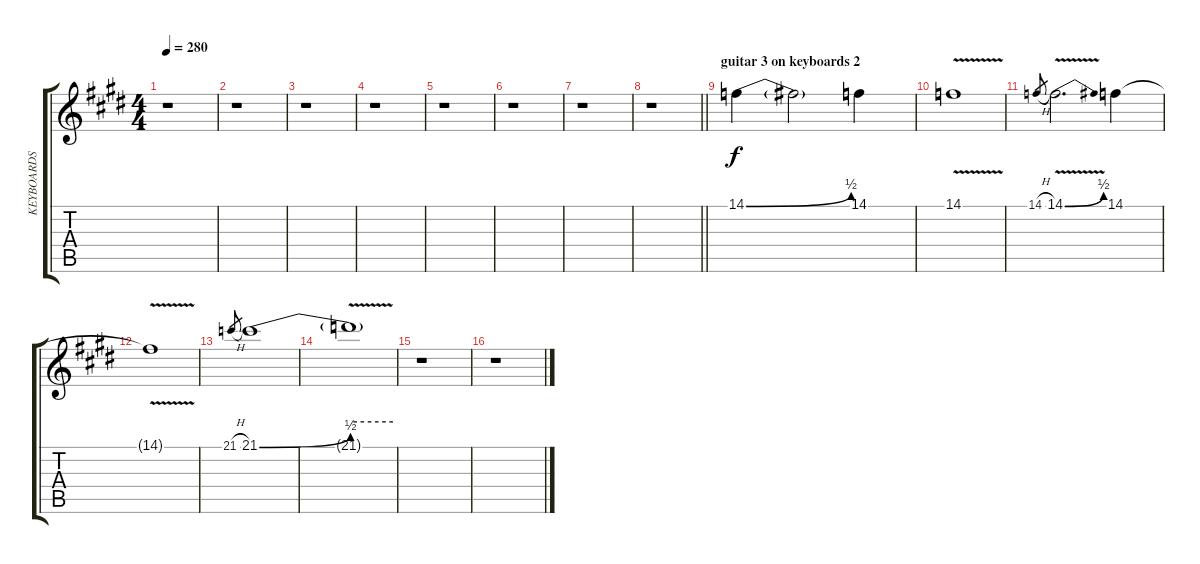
\track ("KEYBOARDS 2" "KEYBOARDS ") {instrument synthstrings2}
\staff {score tabs}
\tuning (Eb4 Bb3 Gb3 Db3 Ab2 Eb2) {hide}
\ts (4 4)
\tempo 280
\clef g2
\ks c#minor
r.1{dy f} |
r.1 |
r.1 |
r.1 |
r.1 |
r.1 |
r.1 |
\barLineRight lightlight
r.1 |
\section ("" "guitar 3 on keyboards 2")
14.1{be (bend 0 0 60 2)}.4{volume 16 balance 16 instrument overdrivenguitar} 14.1{t}.2 14.1.4 |
14.1{v}.1 |
14.1{h}.8{gr} 14.1{be (bend 0 0 60 2) v}.2{d} 14.1.4 |
14.1{v t}.1 |
21.1{h}.8{gr} 21.1{be (bend 0 0 60 2)}.1 |
21.1{be (hold 0 4 60 4) v t}.1 |
r.1 |
r.1
